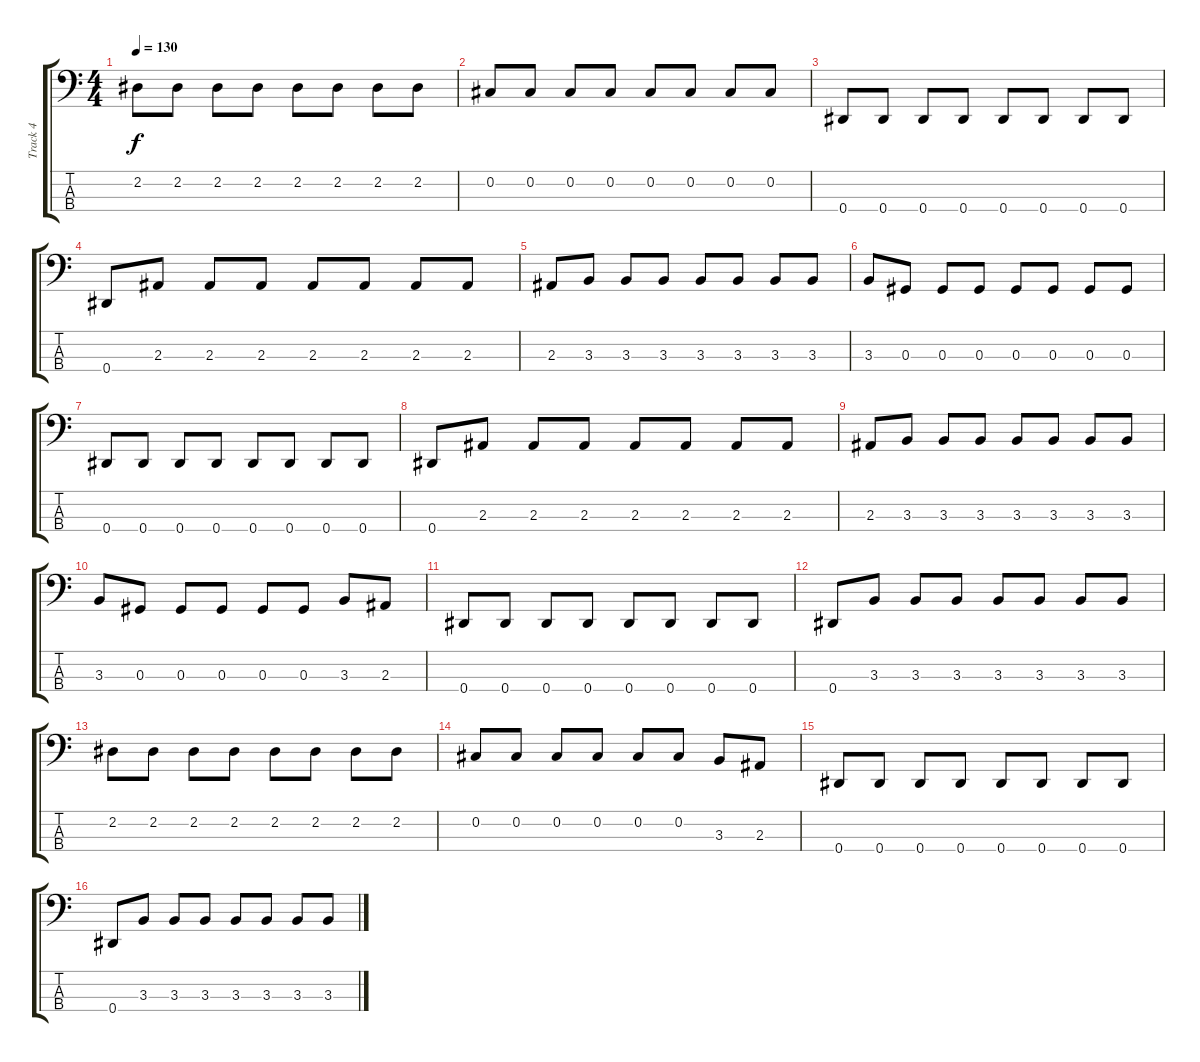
\track ("Track 4" "Track 4") {instrument electricbasspick}
\staff {score tabs}
\tuning (Gb2 Db2 Ab1 Eb1) {hide}
\ts (4 4)
\tempo 130
\clef f4
\ks c
2.2.8{dy f} 2.2.8 2.2.8 2.2.8 2.2.8 2.2.8 2.2.8 2.2.8 |
0.2.8 0.2.8 0.2.8 0.2.8 0.2.8 0.2.8 0.2.8 0.2.8 |
0.4.8 0.4.8 0.4.8 0.4.8 0.4.8 0.4.8 0.4.8 0.4.8 |
0.4.8 2.3.8 2.3.8 2.3.8 2.3.8 2.3.8 2.3.8 2.3.8 |
2.3.8 3.3.8 3.3.8 3.3.8 3.3.8 3.3.8 3.3.8 3.3.8 |
3.3.8 0.3.8 0.3.8 0.3.8 0.3.8 0.3.8 0.3.8 0.3.8 |
0.4.8 0.4.8 0.4.8 0.4.8 0.4.8 0.4.8 0.4.8 0.4.8 |
0.4.8 2.3.8 2.3.8 2.3.8 2.3.8 2.3.8 2.3.8 2.3.8 |
2.3.8 3.3.8 3.3.8 3.3.8 3.3.8 3.3.8 3.3.8 3.3.8 |
3.3.8 0.3.8 0.3.8 0.3.8 0.3.8 0.3.8 3.3.8 2.3.8 |
0.4.8 0.4.8 0.4.8 0.4.8 0.4.8 0.4.8 0.4.8 0.4.8 |
0.4.8 3.3.8 3.3.8 3.3.8 3.3.8 3.3.8 3.3.8 3.3.8 |
2.2.8 2.2.8 2.2.8 2.2.8 2.2.8 2.2.8 2.2.8 2.2.8 |
0.2.8 0.2.8 0.2.8 0.2.8 0.2.8 0.2.8 3.3.8 2.3.8 |
0.4.8 0.4.8 0.4.8 0.4.8 0.4.8 0.4.8 0.4.8 0.4.8 |
0.4.8 3.3.8 3.3.8 3.3.8 3.3.8 3.3.8 3.3.8 3.3.8
